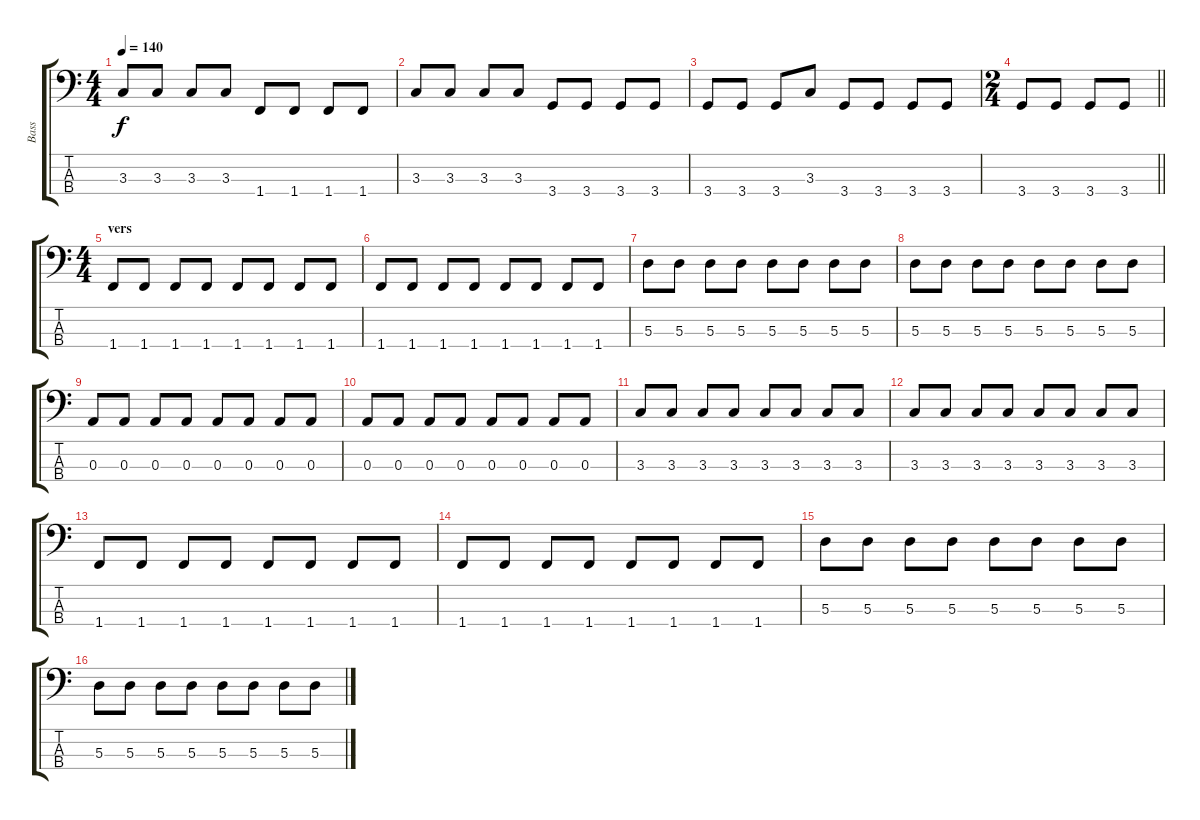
\track ("Bass" "Bass") {instrument electricbassfinger}
\staff {score tabs}
\tuning (G2 D2 A1 E1) {hide}
\ts (4 4)
\tempo 140
\clef f4
\ks c
3.3.8{dy f} 3.3.8 3.3.8 3.3.8 1.4.8 1.4.8 1.4.8 1.4.8 |
3.3.8 3.3.8 3.3.8 3.3.8 3.4.8 3.4.8 3.4.8 3.4.8 |
3.4.8 3.4.8 3.4.8 3.3.8 3.4.8 3.4.8 3.4.8 3.4.8 |
\ts (2 4)
\barLineRight lightlight
3.4.8 3.4.8 3.4.8 3.4.8 |
\ts (4 4)
\section ("" "vers")
1.4.8 1.4.8 1.4.8 1.4.8 1.4.8 1.4.8 1.4.8 1.4.8 |
1.4.8 1.4.8 1.4.8 1.4.8 1.4.8 1.4.8 1.4.8 1.4.8 |
5.3.8 5.3.8 5.3.8 5.3.8 5.3.8 5.3.8 5.3.8 5.3.8 |
5.3.8 5.3.8 5.3.8 5.3.8 5.3.8 5.3.8 5.3.8 5.3.8 |
0.3.8 0.3.8 0.3.8 0.3.8 0.3.8 0.3.8 0.3.8 0.3.8 |
0.3.8 0.3.8 0.3.8 0.3.8 0.3.8 0.3.8 0.3.8 0.3.8 |
3.3.8 3.3.8 3.3.8 3.3.8 3.3.8 3.3.8 3.3.8 3.3.8 |
3.3.8 3.3.8 3.3.8 3.3.8 3.3.8 3.3.8 3.3.8 3.3.8 |
1.4.8 1.4.8 1.4.8 1.4.8 1.4.8 1.4.8 1.4.8 1.4.8 |
1.4.8 1.4.8 1.4.8 1.4.8 1.4.8 1.4.8 1.4.8 1.4.8 |
5.3.8 5.3.8 5.3.8 5.3.8 5.3.8 5.3.8 5.3.8 5.3.8 |
5.3.8 5.3.8 5.3.8 5.3.8 5.3.8 5.3.8 5.3.8 5.3.8
